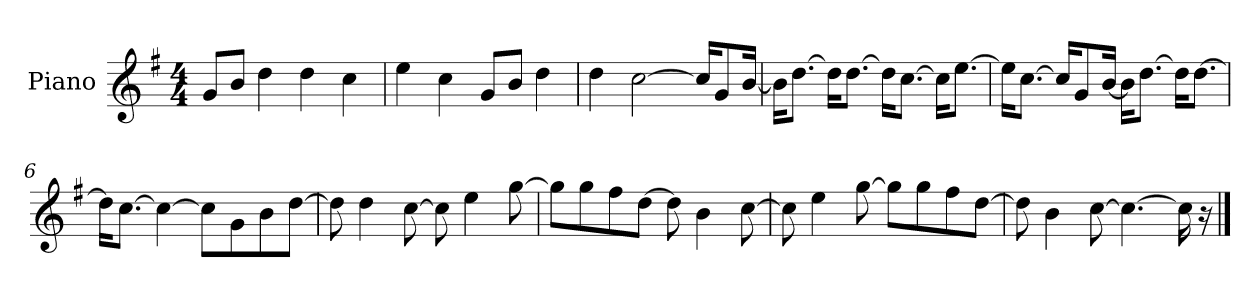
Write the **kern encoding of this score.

**kern
*part1
*staff1
*I"Piano
*I'P-no
*clefG2
*k[f#]
*M4/4
*MM90
=1
8g/L
8b/J
4dd\
4dd\
4cc\
=2
4ee\
4cc\
8g/L
8b/J
4dd\
=3
4dd\
[2cc\
16cc/KL]
8g/
[16b/Jk
=4
16b\KL]
[8.dd\J
16dd\KL]
[8.dd\J
16dd\KL]
[8.cc\J
16cc\KL]
[8.ee\J
=5
16ee\KL]
[8.cc\J
16cc/KL]
8g/
[16b/Jk
16b\KL]
[8.dd\J
16dd\KL]
[8.dd\J
!!LO:LB:g=z
=6
16dd\KL]
[8.cc\J
4cc\_
8cc\L]
8g\
8b\
[8dd\J
=7
8dd\]
4dd\
[8cc\
8cc\]
4ee\
[8gg\
=8
8gg\L]
8gg\
8ff#\
[8dd\J
8dd\]
4b\
[8cc\
=9
8cc\]
4ee\
[8gg\
8gg\L]
8gg\
8ff#\
[8dd\J
=10
8dd\]
4b\
[8cc\
4.cc\_
16cc\]
16r
==
*-
